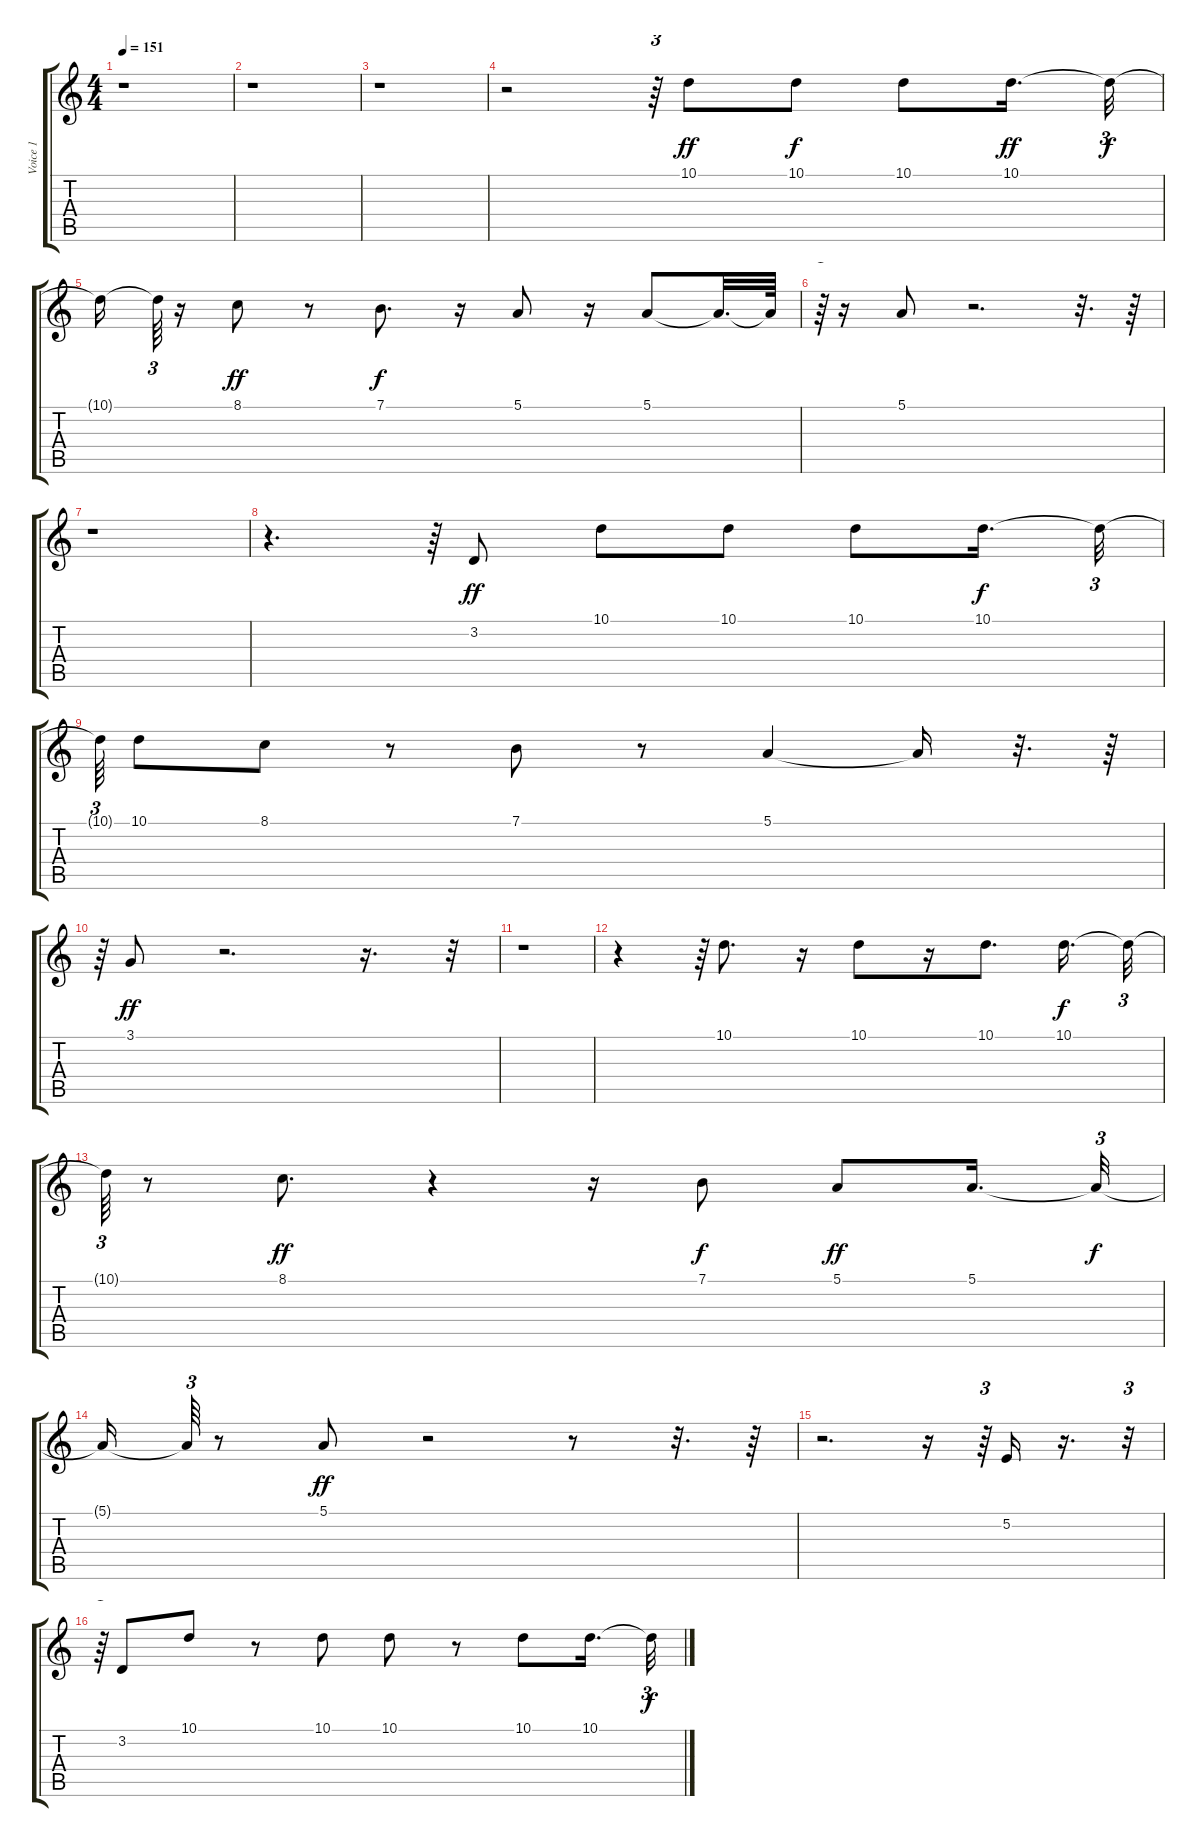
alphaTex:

\track ("Voice 1" "Voice 1") {instrument stringensemble2}
\staff {score tabs}
\tuning (E4 B3 G3 D3 A2 E2) {hide}
\ts (4 4)
\tempo 151
\clef g2
\ks c
r.1{dy f} |
r.1 |
r.1 |
r.2 r.64{tu (3 2)} 10.1.8{dy ff} 10.1.8{dy f} 10.1.8 10.1.16{d dy ff} 10.1{t}.32{tu (3 2) dy f} |
10.1{t}.16 10.1{t}.64{tu (3 2)} r.16 8.1.8{dy ff} r.8 7.1.8{d dy f} r.16 5.1.8 r.16 5.1.8 5.1{t}.32{d} 5.1{t}.64 |
r.64{tu (3 2)} r.16 5.1.8 r.2{d} r.32{d} r.64 |
r.1 |
r.4{d} r.64{tu (3 2)} 3.2.8{dy ff} 10.1.8 10.1.8 10.1.8 10.1.16{d dy f} 10.1{t}.32{tu (3 2)} |
10.1{t}.64{tu (3 2)} 10.1.8 8.1.8 r.8 7.1.8 r.8 5.1.4 5.1{t}.16 r.32{d} r.64 |
r.64{tu (3 2)} 3.1.8{dy ff} r.2{d} r.16{d} r.32{tu (3 2)} |
r.1 |
r.4 r.64{tu (3 2)} 10.1.8{d} r.16 10.1.8 r.16 10.1.8{d} 10.1.16{d dy f} 10.1{t}.32{tu (3 2)} |
10.1{t}.64{tu (3 2)} r.8 8.1.8{d dy ff} r.4 r.16 7.1.8{dy f} 5.1.8{dy ff} 5.1.16{d} 5.1{t}.32{tu (3 2) dy f} |
5.1{t}.16 5.1{t}.64{tu (3 2)} r.8 5.1.8{dy ff} r.2 r.8 r.32{d} r.64 |
r.2{d} r.16 r.64{tu (3 2)} 5.2.16 r.16{d} r.32{tu (3 2)} |
r.64{tu (3 2)} 3.2.8 10.1.8 r.8 10.1.8 10.1.8 r.8 10.1.8 10.1.16{d} 10.1{t}.32{tu (3 2) dy f}
